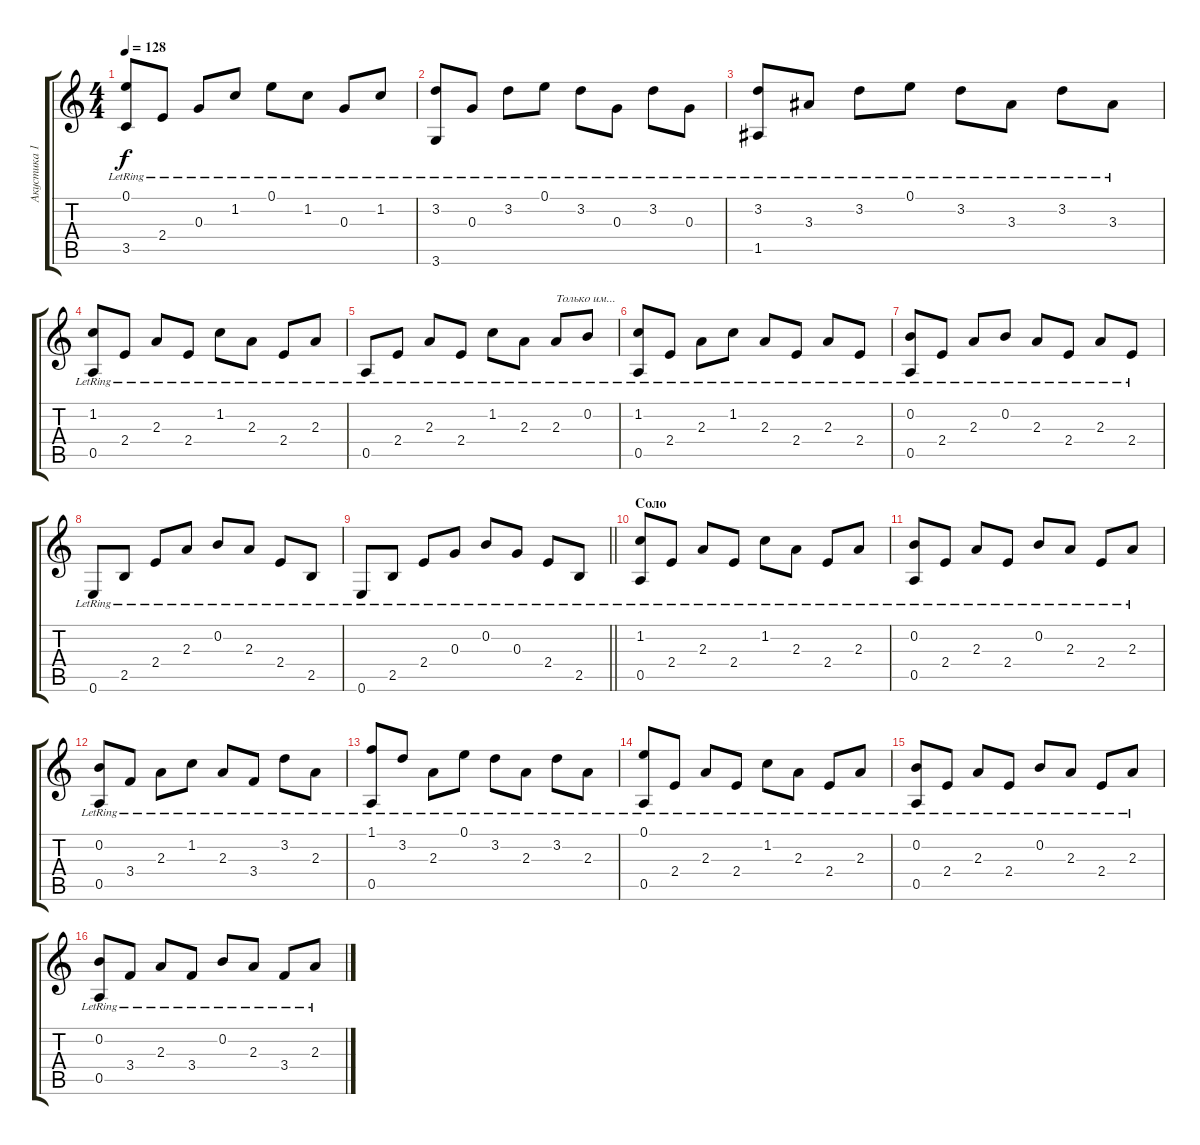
\track ("Акустика 1" "Акустика 1") {instrument acousticguitarnylon}
\staff {score tabs}
\tuning (E4 B3 G3 D3 A2 E2) {hide}
\ts (4 4)
\tempo 128
\clef g2
\ks c
(0.1{lr} 3.5{lr}).8{dy f} 2.4{lr}.8 0.3{lr}.8 1.2{lr}.8 0.1{lr}.8 1.2{lr}.8 0.3{lr}.8 1.2{lr}.8 |
(3.2{lr} 3.6{lr}).8 0.3{lr}.8 3.2{lr}.8 0.1{lr}.8 3.2{lr}.8 0.3{lr}.8 3.2{lr}.8 0.3{lr}.8 |
(3.2{lr} 1.5{lr}).8 3.3{lr}.8 3.2{lr}.8 0.1{lr}.8 3.2{lr}.8 3.3{lr}.8 3.2{lr}.8 3.3{lr}.8 |
(1.2{lr} 0.5{lr}).8 2.4{lr}.8 2.3{lr}.8 2.4{lr}.8 1.2{lr}.8 2.3{lr}.8 2.4{lr}.8 2.3{lr}.8 |
0.5{lr}.8 2.4{lr}.8 2.3{lr}.8 2.4{lr}.8 1.2{lr}.8 2.3{lr}.8 2.3{lr}.8{txt "Только им..."} 0.2{lr}.8 |
(1.2{lr} 0.5{lr}).8 2.4{lr}.8 2.3{lr}.8 1.2{lr}.8 2.3{lr}.8 2.4{lr}.8 2.3{lr}.8 2.4{lr}.8 |
(0.2{lr} 0.5{lr}).8 2.4{lr}.8 2.3{lr}.8 0.2{lr}.8 2.3{lr}.8 2.4{lr}.8 2.3{lr}.8 2.4{lr}.8 |
0.6{lr}.8 2.5{lr}.8 2.4{lr}.8 2.3{lr}.8 0.2{lr}.8 2.3{lr}.8 2.4{lr}.8 2.5{lr}.8 |
\barLineRight lightlight
0.6{lr}.8 2.5{lr}.8 2.4{lr}.8 0.3{lr}.8 0.2{lr}.8 0.3{lr}.8 2.4{lr}.8 2.5{lr}.8 |
\section ("" "Соло")
(1.2{lr} 0.5{lr}).8 2.4{lr}.8 2.3{lr}.8 2.4{lr}.8 1.2{lr}.8 2.3{lr}.8 2.4{lr}.8 2.3{lr}.8 |
(0.2{lr} 0.5{lr}).8 2.4{lr}.8 2.3{lr}.8 2.4{lr}.8 0.2{lr}.8 2.3{lr}.8 2.4{lr}.8 2.3{lr}.8 |
(0.2{lr} 0.5{lr}).8 3.4{lr}.8 2.3{lr}.8 1.2{lr}.8 2.3{lr}.8 3.4{lr}.8 3.2{lr}.8 2.3{lr}.8 |
(1.1{lr} 0.5{lr}).8 3.2{lr}.8 2.3{lr}.8 0.1{lr}.8 3.2{lr}.8 2.3{lr}.8 3.2{lr}.8 2.3{lr}.8 |
(0.1{lr} 0.5{lr}).8 2.4{lr}.8 2.3{lr}.8 2.4{lr}.8 1.2{lr}.8 2.3{lr}.8 2.4{lr}.8 2.3{lr}.8 |
(0.2{lr} 0.5{lr}).8 2.4{lr}.8 2.3{lr}.8 2.4{lr}.8 0.2{lr}.8 2.3{lr}.8 2.4{lr}.8 2.3{lr}.8 |
(0.2{lr} 0.5{lr}).8 3.4{lr}.8 2.3{lr}.8 3.4{lr}.8 0.2{lr}.8 2.3{lr}.8 3.4{lr}.8 2.3{lr}.8
